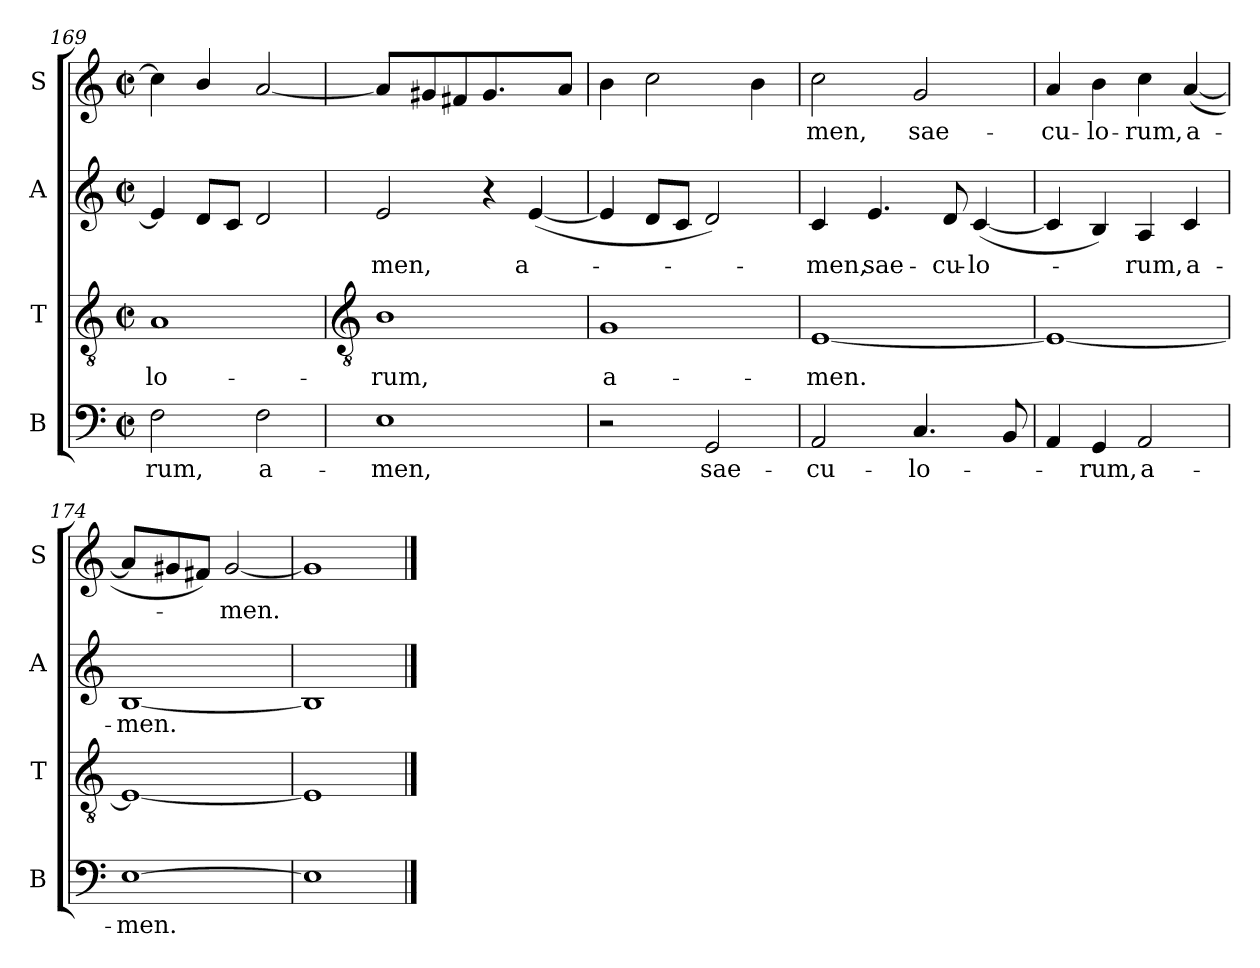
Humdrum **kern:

**kern	**text	**kern	**text	**kern	**text	**kern	**text
*part4	*part4	*part3	*part3	*part2	*part2	*part1	*part1
*staff4	*staff4	*staff3	*staff3	*staff2	*staff2	*staff1	*staff1
*I"B	*	*I"T	*	*I"A	*	*I"S	*
*I'B	*	*I'T	*	*I'A	*	*I'S	*
*clefF4	*	*clefGv2	*	*clefG2	*	*clefG2	*
*k[]	*	*k[]	*	*k[]	*	*k[]	*
*C:	*	*C:	*	*C:	*	*C:	*
*M2/2	*	*M2/2	*	*M2/2	*	*M2/2	*
*met(c|)	*	*met(c|)	*	*met(c|)	*	*met(c|)	*
=169	=169	=169	=169	=169	=169	=169	=169
!	!LO:LY:b	!	!LO:LY:b	!	!	!	!
2F	-rum,	1A	-lo-	4e]	.	4cc]	.
.	.	.	.	8dL	.	4b/	.
.	.	.	.	8cJ	.	.	.
!	!LO:LY:b	!	!	!	!	!	!
2F	a-	.	.	2d	.	[2a	.
!!LO:LB:g=z
=170	=170	=170	=170	=170	=170	=170	=170
*	*	*clefGv2	*	*	*	*	*
!	!LO:LY:b	!	!LO:LY:b	!	!LO:LY:b	!	!
1E	-men,	1B	-rum,	2e	men,	4a]	.
.	.	.	.	.	.	8g#	.
.	.	.	.	.	.	8f#	.
.	.	.	.	4r	.	4.g#	.
!	!	!	!	!	!LO:LY:b	!	!
.	.	.	.	(<[4e	a-	.	.
.	.	.	.	.	.	8aJ	.
=171	=171	=171	=171	=171	=171	=171	=171
!	!	!	!LO:LY:b	!	!	!	!
2r	.	1G	a-	4e]	.	4b	.
.	.	.	.	8dL	.	2cc	.
.	.	.	.	8cJ	.	.	.
!	!LO:LY:b	!	!	!	!	!	!
2GG	sae-	.	.	2d)	.	.	.
.	.	.	.	.	.	4b	.
=172	=172	=172	=172	=172	=172	=172	=172
!	!LO:LY:b	!	!LO:LY:b	!	!LO:LY:b	!	!LO:LY:b
2AA	-cu-	[1E	-men.	4c	men,	2cc	men,
!	!	!	!	!	!LO:LY:b	!	!
.	.	.	.	4.e	sae-	.	.
!	!LO:LY:b	!	!	!	!	!	!LO:LY:b
4.C	-lo-	.	.	.	.	2g	sae-
!	!	!	!	!	!LO:LY:b	!	!
.	.	.	.	8d	-cu-	.	.
!	!	!	!	!	!LO:LY:b	!	!
.	.	.	.	(<[4c	-lo-	.	.
8BB	.	.	.	.	.	.	.
=173	=173	=173	=173	=173	=173	=173	=173
!	!	!	!	!	!	!	!LO:LY:b
4AA	.	1E_	.	4c]	.	4a	-cu-
!	!LO:LY:b	!	!	!	!	!	!LO:LY:b
4GG	rum,	.	.	4B)	.	4b	-lo-
!	!LO:LY:b	!	!	!	!LO:LY:b	!	!LO:LY:b
2AA	a-	.	.	4A	rum,	4cc	-rum,
!	!	!	!	!	!LO:LY:b	!	!LO:LY:b
.	.	.	.	4c	a-	(<[4a	a-
=174	=174	=174	=174	=174	=174	=174	=174
!	!LO:LY:b	!	!	!	!LO:LY:b	!	!
[1E	-men.	1E_	.	[1B	-men.	4a]	.
.	.	.	.	.	.	8g#	.
.	.	.	.	.	.	8f#J)	.
!	!	!	!	!	!	!	!LO:LY:b
.	.	.	.	.	.	[2g#	men.
=175	=175	=175	=175	=175	=175	=175	=175
1E]	.	1E]	.	1B]	.	1g#]	.
==	==	==	==	==	==	==	==
*-	*-	*-	*-	*-	*-	*-	*-
